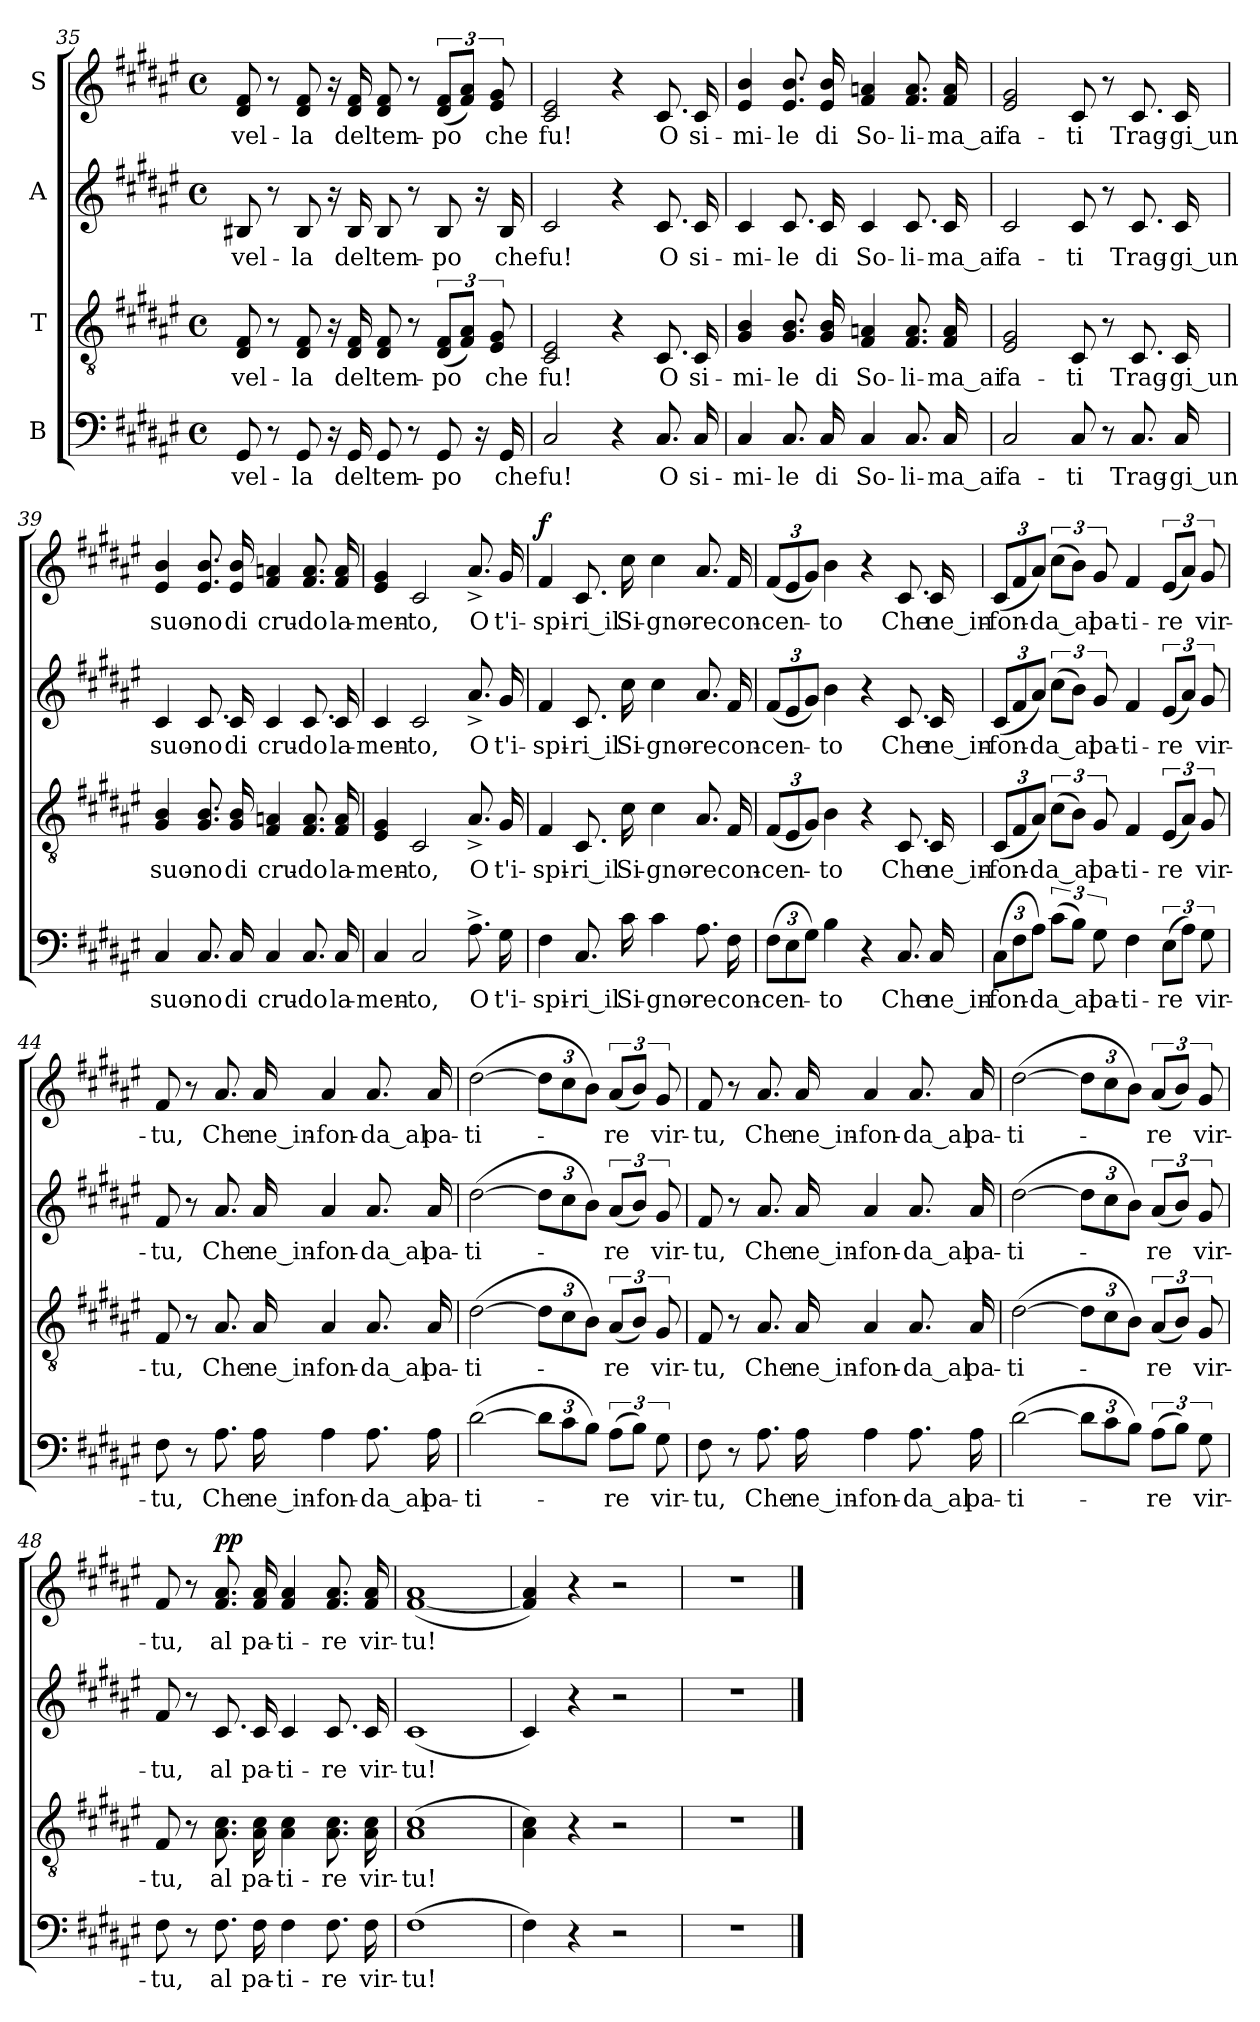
**kern	**text	**kern	**text	**kern	**text	**kern	**text	**dynam
*part4	*part4	*part3	*part3	*part2	*part2	*part1	*part1	*part1
*staff4	*staff4	*staff3	*staff3	*staff2	*staff2	*staff1	*staff1	*staff1
*I"B	*	*I"T	*	*I"A	*	*I"S	*	*
*clefF4	*	*clefGv2	*	*clefG2	*	*clefG2	*	*
*k[f#c#g#d#a#e#]	*	*k[f#c#g#d#a#e#]	*	*k[f#c#g#d#a#e#]	*	*k[f#c#g#d#a#e#]	*	*
*M4/4	*	*M4/4	*	*M4/4	*	*M4/4	*	*
*met(c)	*	*met(c)	*	*met(c)	*	*met(c)	*	*
=35	=35	=35	=35	=35	=35	=35	=35	=35
!	!LO:LY:b	!	!LO:LY:b	!	!LO:LY:b	!	!LO:LY:b	!
8GG#/	-vel-	8D#/ 8F#/	-vel-	8B#X/	-vel-	8d#/ 8f#/	-vel-	.
8r	.	8r	.	8r	.	8r	.	.
!	!LO:LY:b	!	!LO:LY:b	!	!LO:LY:b	!	!LO:LY:b	!
8GG#/	-la	8D#/ 8F#/	-la	8B#/	-la	8d#/ 8f#/	-la	.
16r	.	16r	.	16r	.	16r	.	.
!	!LO:LY:b	!	!LO:LY:b	!	!LO:LY:b	!	!LO:LY:b	!
16GG#/	del	16D#/ 16F#/	del	16B#/	del	16d#/ 16f#/	del	.
!	!LO:LY:b	!	!LO:LY:b	!	!LO:LY:b	!	!LO:LY:b	!
8GG#/	tem-	8D#/ 8F#/	tem-	8B#/	tem-	8d#/ 8f#/	tem-	.
8r	.	8r	.	8r	.	8r	.	.
!	!LO:LY:b	!	!LO:LY:b	!	!LO:LY:b	!	!LO:LY:b	!
8GG#/	-po	(<12D#/ 12F#/L	-po	8B#/	-po	(<12d#/ 12f#/L	-po	.
.	.	12F#/ 12A#/J)	.	.	.	12f#/ 12a#/J)	.	.
16r	.	.	.	16r	.	.	.	.
!	!	!	!LO:LY:b	!	!	!	!LO:LY:b	!
.	.	12E#/ 12G#/	che	.	.	12e#/ 12g#/	che	.
!	!LO:LY:b	!	!	!	!LO:LY:b	!	!	!
16GG#/	che	.	.	16B#/	che	.	.	.
=36	=36	=36	=36	=36	=36	=36	=36	=36
!	!LO:LY:b	!	!LO:LY:b	!	!LO:LY:b	!	!LO:LY:b	!
2C#/	fu!	2C#/ 2E#/	fu!	2c#/	fu!	2c#/ 2e#/	fu!	.
4r	.	4r	.	4r	.	4r	.	.
!	!LO:LY:b	!	!LO:LY:b	!	!LO:LY:b	!	!LO:LY:b	!
8.C#/	O	8.C#/	O	8.c#/	O	8.c#/	O	.
!	!LO:LY:b	!	!LO:LY:b	!	!LO:LY:b	!	!LO:LY:b	!
16C#/	si-	16C#/	si-	16c#/	si-	16c#/	si-	.
!!LO:LB:g=z
=37	=37	=37	=37	=37	=37	=37	=37	=37
!	!LO:LY:b	!	!LO:LY:b	!	!LO:LY:b	!	!LO:LY:b	!
4C#/	-mi-	4G#/ 4B/	-mi-	4c#/	-mi-	4e#/ 4b/	-mi-	.
!	!LO:LY:b	!	!LO:LY:b	!	!LO:LY:b	!	!LO:LY:b	!
8.C#/	-le	8.G#/ 8.B/	-le	8.c#/	-le	8.e#/ 8.b/	-le	.
!	!LO:LY:b	!	!LO:LY:b	!	!LO:LY:b	!	!LO:LY:b	!
16C#/	di	16G#/ 16B/	di	16c#/	di	16e#/ 16b/	di	.
!	!LO:LY:b	!	!LO:LY:b	!	!LO:LY:b	!	!LO:LY:b	!
4C#/	So-	4F#/ 4An/	So-	4c#/	So-	4f#/ 4an/	So-	.
!	!LO:LY:b	!	!LO:LY:b	!	!LO:LY:b	!	!LO:LY:b	!
8.C#/	-li-	8.F#/ 8.A/	-li-	8.c#/	-li-	8.f#/ 8.a/	-li-	.
!	!LO:LY:b	!	!LO:LY:b	!	!LO:LY:b	!	!LO:LY:b	!
16C#/	-ma_ai	16F#/ 16A/	-ma_ai	16c#/	-ma_ai	16f#/ 16a/	-ma_ai	.
=38	=38	=38	=38	=38	=38	=38	=38	=38
!	!LO:LY:b	!	!LO:LY:b	!	!LO:LY:b	!	!LO:LY:b	!
2C#/	fa-	2E#/ 2G#/	fa-	2c#/	fa-	2e#/ 2g#/	fa-	.
!	!LO:LY:b	!	!LO:LY:b	!	!LO:LY:b	!	!LO:LY:b	!
8C#/	-ti	8C#/	-ti	8c#/	-ti	8c#/	-ti	.
8r	.	8r	.	8r	.	8r	.	.
!	!LO:LY:b	!	!LO:LY:b	!	!LO:LY:b	!	!LO:LY:b	!
8.C#/	Trag-	8.C#/	Trag-	8.c#/	Trag-	8.c#/	Trag-	.
!	!LO:LY:b	!	!LO:LY:b	!	!LO:LY:b	!	!LO:LY:b	!
16C#/	-gi_un	16C#/	-gi_un	16c#/	-gi_un	16c#/	-gi_un	.
=39	=39	=39	=39	=39	=39	=39	=39	=39
!	!LO:LY:b	!	!LO:LY:b	!	!LO:LY:b	!	!LO:LY:b	!
4C#/	suo-	4G#/ 4B/	suo-	4c#/	suo-	4e#/ 4b/	suo-	.
!	!LO:LY:b	!	!LO:LY:b	!	!LO:LY:b	!	!LO:LY:b	!
8.C#/	-no	8.G#/ 8.B/	-no	8.c#/	-no	8.e#/ 8.b/	-no	.
!	!LO:LY:b	!	!LO:LY:b	!	!LO:LY:b	!	!LO:LY:b	!
16C#/	di	16G#/ 16B/	di	16c#/	di	16e#/ 16b/	di	.
!	!LO:LY:b	!	!LO:LY:b	!	!LO:LY:b	!	!LO:LY:b	!
4C#/	cru-	4F#/ 4An/	cru-	4c#/	cru-	4f#/ 4an/	cru-	.
!	!LO:LY:b	!	!LO:LY:b	!	!LO:LY:b	!	!LO:LY:b	!
8.C#/	-do	8.F#/ 8.A/	-do	8.c#/	-do	8.f#/ 8.a/	-do	.
!	!LO:LY:b	!	!LO:LY:b	!	!LO:LY:b	!	!LO:LY:b	!
16C#/	la-	16F#/ 16A/	la-	16c#/	la-	16f#/ 16a/	la-	.
=40	=40	=40	=40	=40	=40	=40	=40	=40
!	!LO:LY:b	!	!LO:LY:b	!	!LO:LY:b	!	!LO:LY:b	!
4C#/	-men-	4E#/ 4G#/	-men-	4c#/	-men-	4e#/ 4g#/	-men-	.
!	!LO:LY:b	!	!LO:LY:b	!	!LO:LY:b	!	!LO:LY:b	!
2C#/	-to,	2C#/	-to,	2c#/	-to,	2c#/	-to,	.
!	!LO:LY:b	!	!LO:LY:b	!	!LO:LY:b	!	!LO:LY:b	!
8.A#^\	O	8.A#^/	O	8.a#^/	O	8.a#^/	O	.
!	!LO:LY:b	!	!LO:LY:b	!	!LO:LY:b	!	!LO:LY:b	!
16G#\	t'i-	16G#/	t'i-	16g#/	t'i-	16g#/	t'i-	.
!!LO:PB:g=z
=41	=41	=41	=41	=41	=41	=41	=41	=41
!	!LO:LY:b	!	!LO:LY:b	!	!LO:LY:b	!	!LO:LY:b	!LO:DY:a
4F#\	-spi-	4F#/	-spi-	4f#/	-spi-	4f#/	-spi-	f
!	!LO:LY:b	!	!LO:LY:b	!	!LO:LY:b	!	!LO:LY:b	!
8.C#/	-ri_il	8.C#/	-ri_il	8.c#/	-ri_il	8.c#/	-ri_il	.
!	!LO:LY:b	!	!LO:LY:b	!	!LO:LY:b	!	!LO:LY:b	!
16c#\	Si-	16c#\	Si-	16cc#\	Si-	16cc#\	Si-	.
!	!LO:LY:b	!	!LO:LY:b	!	!LO:LY:b	!	!LO:LY:b	!
4c#\	-gno-	4c#\	-gno-	4cc#\	-gno-	4cc#\	-gno-	.
!	!LO:LY:b	!	!LO:LY:b	!	!LO:LY:b	!	!LO:LY:b	!
8.A#\	-re	8.A#/	-re	8.a#/	-re	8.a#/	-re	.
!	!LO:LY:b	!	!LO:LY:b	!	!LO:LY:b	!	!LO:LY:b	!
16F#\	con-	16F#/	con-	16f#/	con-	16f#/	con-	.
=42	=42	=42	=42	=42	=42	=42	=42	=42
*Xbrackettup	*	*	*	*	*	*	*	*
!	!LO:LY:b	!	!	!	!	!	!	!
*	*	*Xbrackettup	*	*	*	*	*	*
!	!	!	!LO:LY:b	!	!	!	!	!
*	*	*	*	*Xbrackettup	*	*	*	*
!	!	!	!	!	!LO:LY:b	!	!	!
*	*	*	*	*	*	*Xbrackettup	*	*
!	!	!	!	!	!	!	!LO:LY:b	!
(>12F#\L	-cen-	(<12F#/L	-cen-	(<12f#/L	-cen-	(<12f#/L	-cen-	.
12E#\	.	12E#/	.	12e#/	.	12e#/	.	.
12G#\J)	.	12G#/J)	.	12g#/J)	.	12g#/J)	.	.
!	!LO:LY:b	!	!LO:LY:b	!	!LO:LY:b	!	!LO:LY:b	!
4B\	-to	4B\	-to	4b\	-to	4b\	-to	.
4r	.	4r	.	4r	.	4r	.	.
!	!LO:LY:b	!	!LO:LY:b	!	!LO:LY:b	!	!LO:LY:b	!
8.C#/	Che	8.C#/	Che	8.c#/	Che	8.c#/	Che	.
!	!LO:LY:b	!	!LO:LY:b	!	!LO:LY:b	!	!LO:LY:b	!
16C#/	ne_in-	16C#/	ne_in-	16c#/	ne_in-	16c#/	ne_in-	.
=43	=43	=43	=43	=43	=43	=43	=43	=43
!	!LO:LY:b	!	!LO:LY:b	!	!LO:LY:b	!	!LO:LY:b	!
(>12C#\L	-fon-	(<12C#/L	-fon-	(<12c#/L	-fon-	(<12c#/L	-fon-	.
12F#\	.	12F#/	.	12f#/	.	12f#/	.	.
12A#\J)	.	12A#/J)	.	12a#/J)	.	12a#/J)	.	.
*brackettup	*	*	*	*	*	*	*	*
!	!LO:LY:b	!	!	!	!	!	!	!
*	*	*brackettup	*	*	*	*	*	*
!	!	!	!LO:LY:b	!	!	!	!	!
*	*	*	*	*brackettup	*	*	*	*
!	!	!	!	!	!LO:LY:b	!	!	!
*	*	*	*	*	*	*brackettup	*	*
!	!	!	!	!	!	!	!LO:LY:b	!
(>12c#\L	-da_al	(>12c#\L	-da_al	(>12cc#\L	-da_al	(>12cc#\L	-da_al	.
12B\J)	.	12B\J)	.	12b\J)	.	12b\J)	.	.
!	!LO:LY:b	!	!LO:LY:b	!	!LO:LY:b	!	!LO:LY:b	!
12G#\	pa-	12G#/	pa-	12g#/	pa-	12g#/	pa-	.
!	!LO:LY:b	!	!LO:LY:b	!	!LO:LY:b	!	!LO:LY:b	!
4F#\	-ti-	4F#/	-ti-	4f#/	-ti-	4f#/	-ti-	.
!	!LO:LY:b	!	!LO:LY:b	!	!LO:LY:b	!	!LO:LY:b	!
(>12E#\L	-re	(<12E#/L	-re	(<12e#/L	-re	(<12e#/L	-re	.
12A#\J)	.	12A#/J)	.	12a#/J)	.	12a#/J)	.	.
!	!LO:LY:b	!	!LO:LY:b	!	!LO:LY:b	!	!LO:LY:b	!
12G#\	vir-	12G#/	vir-	12g#/	vir-	12g#/	vir-	.
!!LO:LB:g=z
=44	=44	=44	=44	=44	=44	=44	=44	=44
!	!LO:LY:b	!	!LO:LY:b	!	!LO:LY:b	!	!LO:LY:b	!
8F#\	-tu,	8F#/	-tu,	8f#/	-tu,	8f#/	-tu,	.
8r	.	8r	.	8r	.	8r	.	.
!	!LO:LY:b	!	!LO:LY:b	!	!LO:LY:b	!	!LO:LY:b	!
8.A#\	Che	8.A#/	Che	8.a#/	Che	8.a#/	Che	.
!	!LO:LY:b	!	!LO:LY:b	!	!LO:LY:b	!	!LO:LY:b	!
16A#\	ne_in-	16A#/	ne_in-	16a#/	ne_in-	16a#/	ne_in-	.
!	!LO:LY:b	!	!LO:LY:b	!	!LO:LY:b	!	!LO:LY:b	!
4A#\	-fon-	4A#/	-fon-	4a#/	-fon-	4a#/	-fon-	.
!	!LO:LY:b	!	!LO:LY:b	!	!LO:LY:b	!	!LO:LY:b	!
8.A#\	-da_al	8.A#/	-da_al	8.a#/	-da_al	8.a#/	-da_al	.
!	!LO:LY:b	!	!LO:LY:b	!	!LO:LY:b	!	!LO:LY:b	!
16A#\	pa-	16A#/	pa-	16a#/	pa-	16a#/	pa-	.
=45	=45	=45	=45	=45	=45	=45	=45	=45
!	!LO:LY:b	!	!LO:LY:b	!	!LO:LY:b	!	!LO:LY:b	!LO:DY:a
(>[2d#\	-ti-	(>[2d#\	-ti-	(>[2dd#\	-ti-	(>[2dd#\	-ti-	other-dynamics
*Xbrackettup	*	*Xbrackettup	*	*Xbrackettup	*	*Xbrackettup	*	*
12d#\L]	.	12d#\L]	.	12dd#\L]	.	12dd#\L]	.	.
12c#\	.	12c#\	.	12cc#\	.	12cc#\	.	.
12B\J)	.	12B\J)	.	12b\J)	.	12b\J)	.	.
*brackettup	*	*	*	*	*	*	*	*
!	!LO:LY:b	!	!	!	!	!	!	!
*	*	*brackettup	*	*	*	*	*	*
!	!	!	!LO:LY:b	!	!	!	!	!
*	*	*	*	*brackettup	*	*	*	*
!	!	!	!	!	!LO:LY:b	!	!	!
*	*	*	*	*	*	*brackettup	*	*
!	!	!	!	!	!	!	!LO:LY:b	!
(>12A#\L	-re	(<12A#/L	-re	(<12a#/L	-re	(<12a#/L	-re	.
12B\J)	.	12B/J)	.	12b/J)	.	12b/J)	.	.
!	!LO:LY:b	!	!LO:LY:b	!	!LO:LY:b	!	!LO:LY:b	!
12G#\	vir-	12G#/	vir-	12g#/	vir-	12g#/	vir-	.
=46	=46	=46	=46	=46	=46	=46	=46	=46
!	!LO:LY:b	!	!LO:LY:b	!	!LO:LY:b	!	!LO:LY:b	!
8F#\	-tu,	8F#/	-tu,	8f#/	-tu,	8f#/	-tu,	.
8r	.	8r	.	8r	.	8r	.	.
!	!LO:LY:b	!	!LO:LY:b	!	!LO:LY:b	!	!LO:LY:b	!
8.A#\	Che	8.A#/	Che	8.a#/	Che	8.a#/	Che	.
!	!LO:LY:b	!	!LO:LY:b	!	!LO:LY:b	!	!LO:LY:b	!
16A#\	ne_in-	16A#/	ne_in-	16a#/	ne_in-	16a#/	ne_in-	.
!	!LO:LY:b	!	!LO:LY:b	!	!LO:LY:b	!	!LO:LY:b	!
4A#\	-fon-	4A#/	-fon-	4a#/	-fon-	4a#/	-fon-	.
!	!LO:LY:b	!	!LO:LY:b	!	!LO:LY:b	!	!LO:LY:b	!
8.A#\	-da_al	8.A#/	-da_al	8.a#/	-da_al	8.a#/	-da_al	.
!	!LO:LY:b	!	!LO:LY:b	!	!LO:LY:b	!	!LO:LY:b	!
16A#\	pa-	16A#/	pa-	16a#/	pa-	16a#/	pa-	.
!!LO:PB:g=z
=47	=47	=47	=47	=47	=47	=47	=47	=47
!	!LO:LY:b	!	!LO:LY:b	!	!LO:LY:b	!	!LO:LY:b	!LO:DY:a
(>[2d#\	-ti-	(>[2d#\	-ti-	(>[2dd#\	-ti-	(>[2dd#\	-ti-	other-dynamics
*Xbrackettup	*	*Xbrackettup	*	*Xbrackettup	*	*Xbrackettup	*	*
12d#\L]	.	12d#\L]	.	12dd#\L]	.	12dd#\L]	.	.
12c#\	.	12c#\	.	12cc#\	.	12cc#\	.	.
12B\J)	.	12B\J)	.	12b\J)	.	12b\J)	.	.
*brackettup	*	*	*	*	*	*	*	*
!	!LO:LY:b	!	!	!	!	!	!	!
*	*	*brackettup	*	*	*	*	*	*
!	!	!	!LO:LY:b	!	!	!	!	!
*	*	*	*	*brackettup	*	*	*	*
!	!	!	!	!	!LO:LY:b	!	!	!
*	*	*	*	*	*	*brackettup	*	*
!	!	!	!	!	!	!	!LO:LY:b	!
(>12A#\L	-re	(<12A#/L	-re	(<12a#/L	-re	(<12a#/L	-re	.
12B\J)	.	12B/J)	.	12b/J)	.	12b/J)	.	.
!	!LO:LY:b	!	!LO:LY:b	!	!LO:LY:b	!	!LO:LY:b	!
12G#\	vir-	12G#/	vir-	12g#/	vir-	12g#/	vir-	.
=48	=48	=48	=48	=48	=48	=48	=48	=48
!	!LO:LY:b	!	!LO:LY:b	!	!LO:LY:b	!	!LO:LY:b	!
8F#\	-tu,	8F#/	-tu,	8f#/	-tu,	8f#/	-tu,	.
8r	.	8r	.	8r	.	8r	.	.
!	!LO:LY:b	!	!LO:LY:b	!	!LO:LY:b	!	!LO:LY:b	!LO:DY:a
8.F#\	al	8.A#\ 8.c#\	al	8.c#/	al	8.f#/ 8.a#/	al	pp
!	!LO:LY:b	!	!LO:LY:b	!	!LO:LY:b	!	!LO:LY:b	!
16F#\	pa-	16A#\ 16c#\	pa-	16c#/	pa-	16f#/ 16a#/	pa-	.
!	!LO:LY:b	!	!LO:LY:b	!	!LO:LY:b	!	!LO:LY:b	!
4F#\	-ti-	4A#\ 4c#\	-ti-	4c#/	-ti-	4f#/ 4a#/	-ti-	.
!	!LO:LY:b	!	!LO:LY:b	!	!LO:LY:b	!	!LO:LY:b	!
8.F#\	-re	8.A#\ 8.c#\	-re	8.c#/	-re	8.f#/ 8.a#/	-re	.
!	!LO:LY:b	!	!LO:LY:b	!	!LO:LY:b	!	!LO:LY:b	!
16F#\	vir-	16A#\ 16c#\	vir-	16c#/	vir-	16f#/ 16a#/	vir-	.
=49	=49	=49	=49	=49	=49	=49	=49	=49
!	!LO:LY:b	!	!LO:LY:b	!	!LO:LY:b	!	!LO:LY:b	!
(>1F#	-tu!	(>1A# 1c#	-tu!	(<1c#	-tu!	(>[1f# 1a#	-tu!	.
=50	=50	=50	=50	=50	=50	=50	=50	=50
4F#\)	.	4A#\ 4c#\)	.	4c#/)	.	4f#/] 4a#/)	.	.
4r	.	4r	.	4r	.	4r	.	.
2r	.	2r	.	2r	.	2r	.	.
=51	=51	=51	=51	=51	=51	=51	=51	=51
1r	.	1r	.	1r	.	1r	.	.
==	==	==	==	==	==	==	==	==
*-	*-	*-	*-	*-	*-	*-	*-	*-
